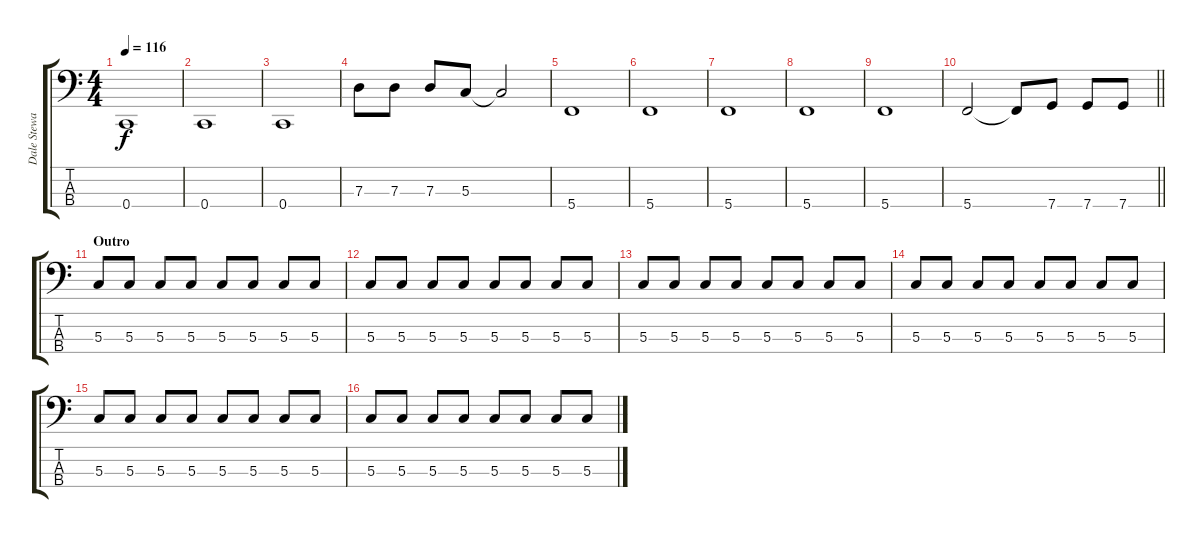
\track ("Dale Stewart (Bass)" "Dale Stewa") {instrument electricbassfinger}
\staff {score tabs}
\tuning (F2 C2 G1 C1) {hide}
\ts (4 4)
\tempo 116
\clef f4
\ks c
0.4.1{dy f} |
0.4.1 |
0.4.1 |
7.3.8 7.3.8 7.3.8 5.3.8 5.3{t}.2 |
5.4.1 |
5.4.1 |
5.4.1 |
5.4.1 |
5.4.1 |
\barLineRight lightlight
5.4.2 5.4{t}.8 7.4.8 7.4.8 7.4.8 |
\section ("" "Outro")
5.3.8 5.3.8 5.3.8 5.3.8 5.3.8 5.3.8 5.3.8 5.3.8 |
5.3.8 5.3.8 5.3.8 5.3.8 5.3.8 5.3.8 5.3.8 5.3.8 |
5.3.8 5.3.8 5.3.8 5.3.8 5.3.8 5.3.8 5.3.8 5.3.8 |
5.3.8 5.3.8 5.3.8 5.3.8 5.3.8 5.3.8 5.3.8 5.3.8 |
5.3.8 5.3.8 5.3.8 5.3.8 5.3.8 5.3.8 5.3.8 5.3.8 |
5.3.8 5.3.8 5.3.8 5.3.8 5.3.8 5.3.8 5.3.8 5.3.8
